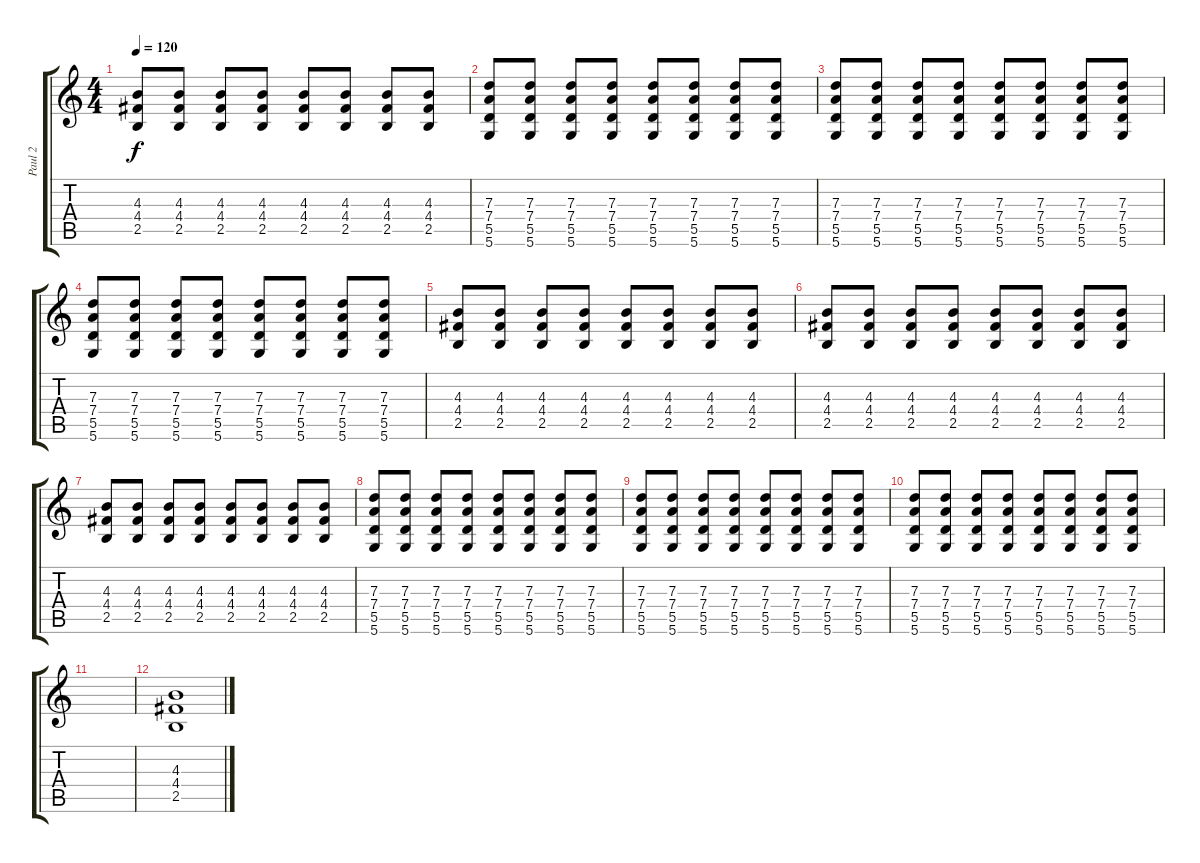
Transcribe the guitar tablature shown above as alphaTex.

\track ("Paul 2" "Paul 2") {instrument electricguitarmuted}
\staff {score tabs}
\tuning (E4 B3 G3 D3 A2 D2) {hide}
\ts (4 4)
\tempo 120
\clef g2
\ks c
(4.3 4.4 2.5).8{dy f} (4.3 4.4 2.5).8 (4.3 4.4 2.5).8 (4.3 4.4 2.5).8 (4.3 4.4 2.5).8 (4.3 4.4 2.5).8 (4.3 4.4 2.5).8 (4.3 4.4 2.5).8 |
(7.3 7.4 5.5 5.6).8 (7.3 7.4 5.5 5.6).8 (7.3 7.4 5.5 5.6).8 (7.3 7.4 5.5 5.6).8 (7.3 7.4 5.5 5.6).8 (7.3 7.4 5.5 5.6).8 (7.3 7.4 5.5 5.6).8 (7.3 7.4 5.5 5.6).8 |
(7.3 7.4 5.5 5.6).8 (7.3 7.4 5.5 5.6).8 (7.3 7.4 5.5 5.6).8 (7.3 7.4 5.5 5.6).8 (7.3 7.4 5.5 5.6).8 (7.3 7.4 5.5 5.6).8 (7.3 7.4 5.5 5.6).8 (7.3 7.4 5.5 5.6).8 |
(7.3 7.4 5.5 5.6).8 (7.3 7.4 5.5 5.6).8 (7.3 7.4 5.5 5.6).8 (7.3 7.4 5.5 5.6).8 (7.3 7.4 5.5 5.6).8 (7.3 7.4 5.5 5.6).8 (7.3 7.4 5.5 5.6).8 (7.3 7.4 5.5 5.6).8 |
(4.3 4.4 2.5).8 (4.3 4.4 2.5).8 (4.3 4.4 2.5).8 (4.3 4.4 2.5).8 (4.3 4.4 2.5).8 (4.3 4.4 2.5).8 (4.3 4.4 2.5).8 (4.3 4.4 2.5).8 |
(4.3 4.4 2.5).8 (4.3 4.4 2.5).8 (4.3 4.4 2.5).8 (4.3 4.4 2.5).8 (4.3 4.4 2.5).8 (4.3 4.4 2.5).8 (4.3 4.4 2.5).8 (4.3 4.4 2.5).8 |
(4.3 4.4 2.5).8 (4.3 4.4 2.5).8 (4.3 4.4 2.5).8 (4.3 4.4 2.5).8 (4.3 4.4 2.5).8 (4.3 4.4 2.5).8 (4.3 4.4 2.5).8 (4.3 4.4 2.5).8 |
(7.3 7.4 5.5 5.6).8 (7.3 7.4 5.5 5.6).8 (7.3 7.4 5.5 5.6).8 (7.3 7.4 5.5 5.6).8 (7.3 7.4 5.5 5.6).8 (7.3 7.4 5.5 5.6).8 (7.3 7.4 5.5 5.6).8 (7.3 7.4 5.5 5.6).8 |
(7.3 7.4 5.5 5.6).8 (7.3 7.4 5.5 5.6).8 (7.3 7.4 5.5 5.6).8 (7.3 7.4 5.5 5.6).8 (7.3 7.4 5.5 5.6).8 (7.3 7.4 5.5 5.6).8 (7.3 7.4 5.5 5.6).8 (7.3 7.4 5.5 5.6).8 |
(7.3 7.4 5.5 5.6).8 (7.3 7.4 5.5 5.6).8 (7.3 7.4 5.5 5.6).8 (7.3 7.4 5.5 5.6).8 (7.3 7.4 5.5 5.6).8 (7.3 7.4 5.5 5.6).8 (7.3 7.4 5.5 5.6).8 (7.3 7.4 5.5 5.6).8 |
|
(4.3 4.4 2.5).1
